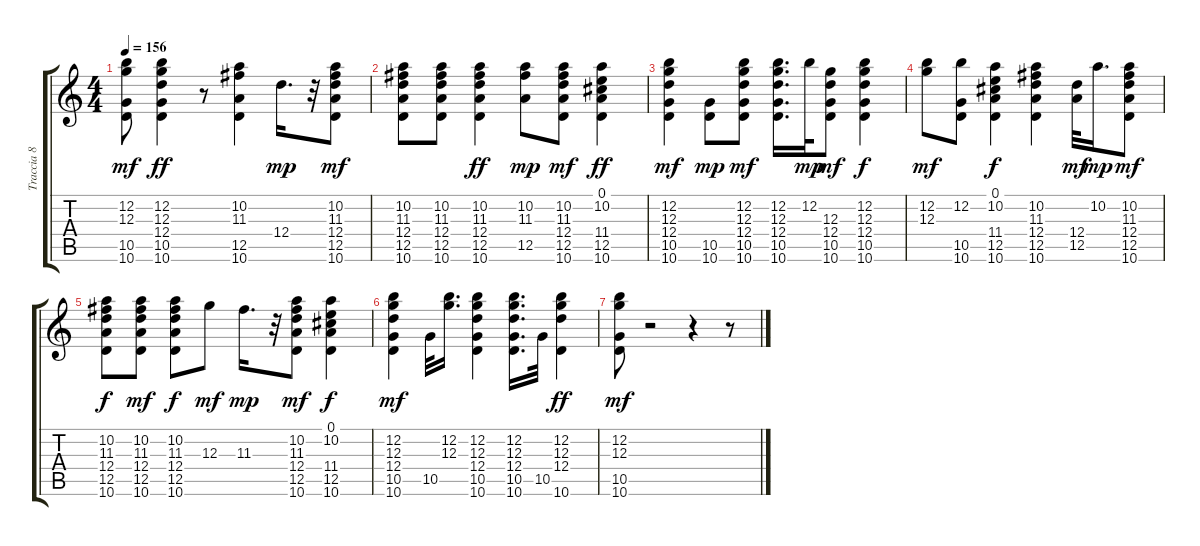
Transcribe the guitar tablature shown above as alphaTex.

\track ("Traccia 8" "Traccia 8") {instrument acousticguitarnylon}
\staff {score tabs}
\tuning (E4 B3 G3 D3 A2 E2) {hide}
\ts (4 4)
\tempo 156
\clef g2
\ks c
(12.2 12.3 10.5 10.6).8{dy mf volume 2} (12.2 12.3 12.4 10.5 10.6).4{dy ff} r.8 (10.2 11.3 12.5 10.6).4 12.4.16{d dy mp volume 2} r.32 (10.2 11.3 12.4 12.5 10.6).8{dy mf} |
(10.2 11.3 12.4 12.5 10.6).8 (10.2 11.3 12.4 12.5 10.6).8 (10.2 11.3 12.4 12.5 10.6).4{dy ff} (10.2 11.3 12.5).8{dy mp volume 2} (10.2 11.3 12.4 12.5 10.6).8{dy mf} (0.1 10.2 11.4 12.5 10.6).4{dy ff} |
(12.2 12.3 12.4 10.5 10.6).4{dy mf volume 2} (10.5 10.6).8{dy mp} (12.2 12.3 12.4 10.5 10.6).8{dy mf volume 1} (12.2 12.3 12.4 10.5 10.6).16{d} 12.2.32{dy mp} (12.3 12.4 10.5 10.6).8{dy mf} (12.2 12.3 12.4 10.5 10.6).4{dy f} |
(12.2 12.3).8{dy mf} (12.2 10.5 10.6).8{volume 1} (0.1 10.2 11.4 12.5 10.6).4{dy f} (10.2 11.3 12.4 12.5 10.6).4 (12.4 12.5).32{dy mf} 10.2.16{d dy mp} (10.2 11.3 12.4 12.5 10.6).8{dy mf volume 1} |
(10.2 11.3 12.4 12.5 10.6).8{dy f} (10.2 11.3 12.4 12.5 10.6).8{dy mf} (10.2 11.3 12.4 12.5 10.6).8{dy f} 12.3.8{dy mf} 11.3.16{d dy mp} r.32 (10.2 11.3 12.4 12.5 10.6).8{dy mf} (0.1 10.2 11.4 12.5 10.6).4{dy f} |
(12.2 12.3 12.4 10.5 10.6).4{dy mf volume 1} 10.5.32 (12.2 12.3).16{d} (12.2 12.3 12.4 10.5 10.6).4 (12.2 12.3 12.4 10.5 10.6).16{d volume 0} 10.5.32 (12.2 12.3 12.4 10.6).4{dy ff} |
(12.2 12.3 10.5 10.6).8{dy mf} r.2 r.4 r.8
